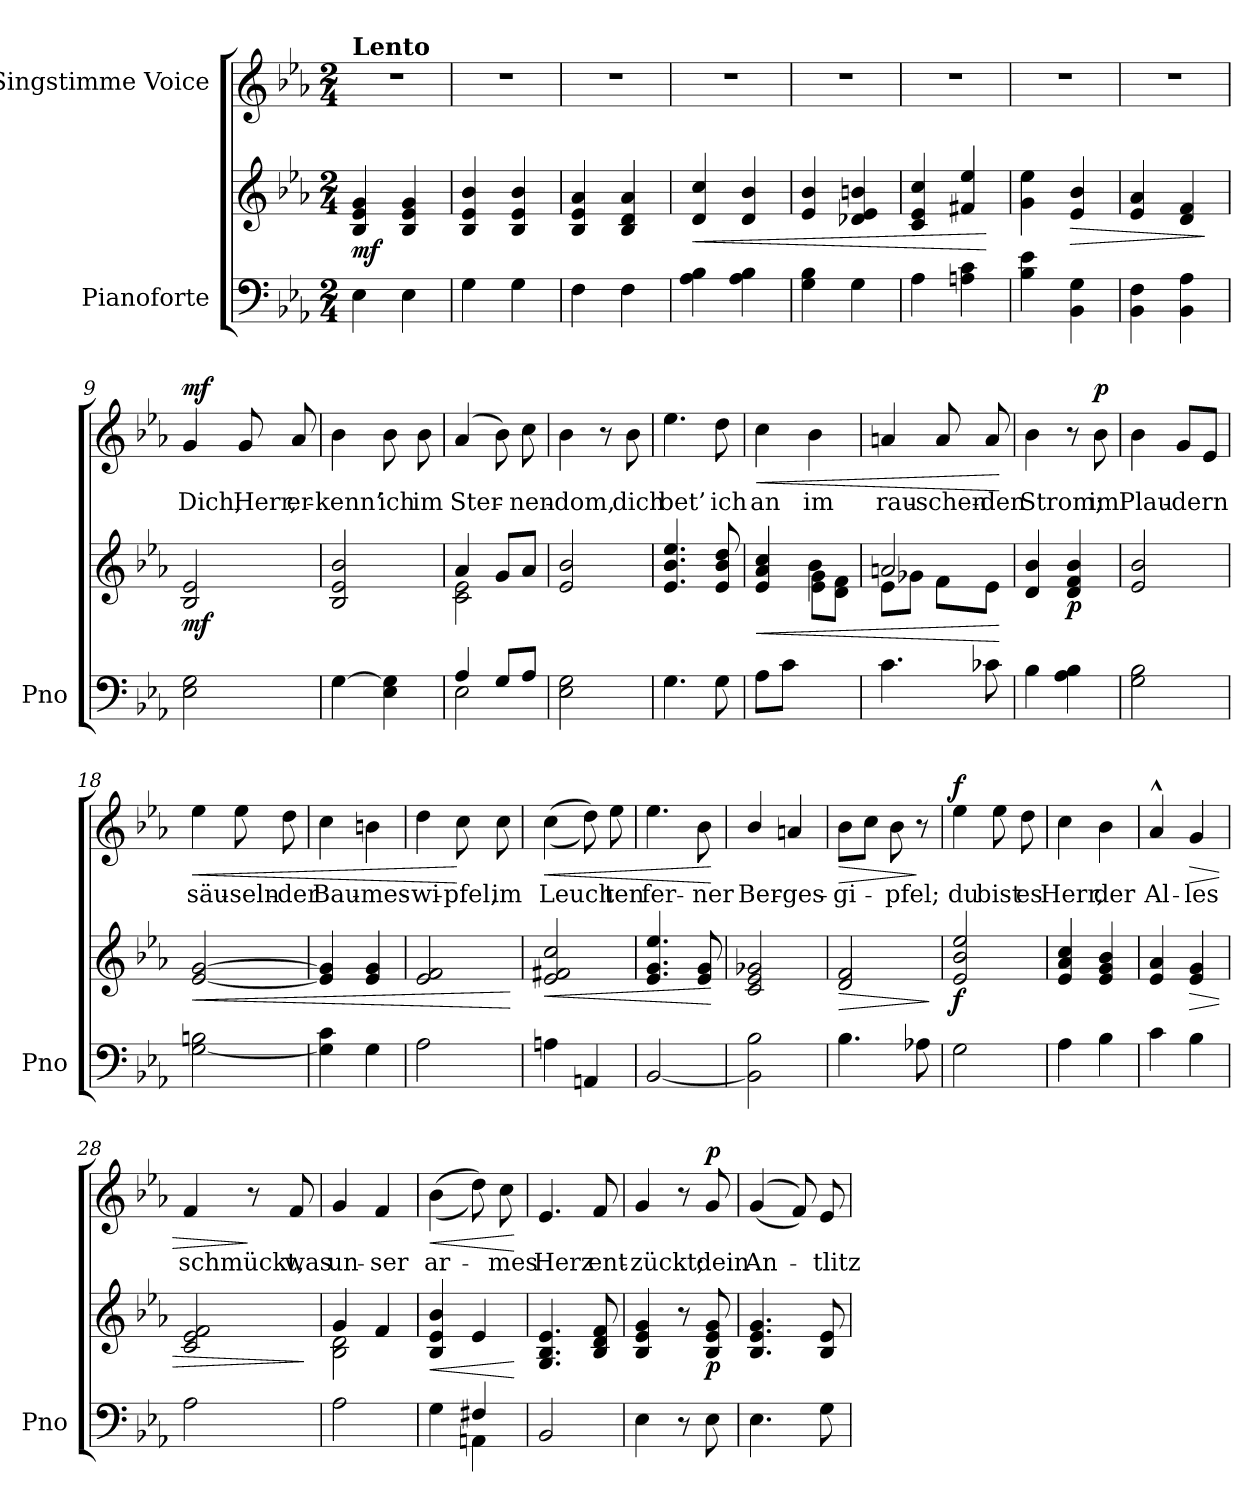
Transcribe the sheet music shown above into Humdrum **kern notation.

**kern	**kern	**dynam	**kern	**text	**dynam
*part2	*part2	*part2	*part1	*part1	*part1
*staff3	*staff2	*staff2/3	*staff1	*staff1	*staff1
*I"Pianoforte	*	*	*I"Singstimme Voice	*	*
*I'Pno	*	*	*	*	*
*clefF4	*clefG2	*	*clefG2	*	*
*k[b-e-a-]	*k[b-e-a-]	*	*k[b-e-a-]	*	*
*M2/4	*M2/4	*	*M2/4	*	*
=1	=1	=1	=1	=1	=1
!	!	!	!LO:TX:a:B:t=Lento	!	!
!	!	!LO:DY:b	!	!	!
4E-\	4B-/ 4e-/ 4g/	mf	2r	.	.
4E-\	4B-/ 4e-/ 4g/	.	.	.	.
=2	=2	=2	=2	=2	=2
4G\	4B-/ 4e-/ 4b-/	.	2r	.	.
4G\	4B-/ 4e-/ 4b-/	.	.	.	.
=3	=3	=3	=3	=3	=3
4F\	4B-/ 4e-/ 4a-/	.	2r	.	.
4F\	4B-/ 4d/ 4a-/	.	.	.	.
=4	=4	=4	=4	=4	=4
!	!	!LO:HP:b	!	!	!
4A-\ 4B-\	4d/ 4cc/	<	2r	.	.
4A-\ 4B-\	4d/ 4b-/	.	.	.	.
=5	=5	=5	=5	=5	=5
4G\ 4B-\	4e-/ 4b-/	.	2r	.	.
4G\	4d-X/ 4e-/ 4bn/	.	.	.	.
=6	=6	=6	=6	=6	=6
4A-\	4c/ 4e-/ 4cc/	.	2r	.	.
4An\ 4c\	4f#X/ 4ee-/	.	.	.	.
.	.	[	.	.	.
=7	=7	=7	=7	=7	=7
4B-\ 4e-\	4g\ 4ee-\	.	2r	.	.
!	!	!LO:HP:b	!	!	!
4BB-\ 4G\	4e-/ 4b-/	>	.	.	.
=8	=8	=8	=8	=8	=8
4BB-\ 4F\	4e-/ 4a-/	.	2r	.	.
4BB-\ 4A-\	4d/ 4f/	.	.	.	.
.	.	]	.	.	.
=9	=9	=9	=9	=9	=9
!	!	!LO:DY:b	!	!	!LO:DY:a
2E-\ 2G\	2B-/ 2e-/	mf	4g/	Dich,	mf
.	.	.	8g/	Herr,	.
.	.	.	8a-/	er-	.
=10	=10	=10	=10	=10	=10
[4G\	2B-/ 2e-/ 2b-/	.	4b-\	-kenn’	.
4E-\ 4G\]	.	.	8b-\	ich	.
.	.	.	8b-\	im	.
=11	=11	=11	=11	=11	=11
*^	*^	*	*	*	*
4A-/	2E-\	4a-/	2c\ 2e-\	.	(4a-/	Ster-	.
8G/L	.	8g/L	.	.	8b-\)	.	.
8A-/J	.	8a-/J	.	.	8cc\	-nen-	.
*v	*v	*	*	*	*	*	*
*	*v	*v	*	*	*	*
=12	=12	=12	=12	=12	=12
2E-\ 2G\	2e-/ 2b-/	.	4b-\	-dom,	.
.	.	.	8r	.	.
.	.	.	8b-\	dich	.
=13	=13	=13	=13	=13	=13
4.G\	4.e-/ 4.b-/ 4.ee-/	.	4.ee-\	bet’	.
8G\	8e-/ 8b-/ 8dd/	.	8dd\	ich	.
=14	=14	=14	=14	=14	=14
!	!	!LO:HP:b	!	!	!LO:HP:b
*	*^	*	*	*	*
8A-\L	4e-/ 4a-/ 4cc/	4ryy	<	4cc\	an	<
8c\J	.	.	.	.	.	.
4ryy	4b-\	8e-\ 8g\L	.	4b-\	im	.
.	.	8d\ 8f\J	.	.	.	.
=15	=15	=15	=15	=15	=15	=15
4.c\	2an/	8e-\L	.	4an/	rau-	.
.	.	8g-X\J	.	.	.	.
.	.	8f\L	.	8a/	-schen-	.
8c-X\	.	8e-\J	.	8a/	-den	.
*	*v	*v	*	*	*	*
.	.	[	.	.	[
=16	=16	=16	=16	=16	=16
4B-\	4d/ 4b-/	.	4b-\	Strom;	.
!	!	!LO:DY:b	!	!	!
4A-\ 4B-\	4d/ 4f/ 4b-/	p	8r	.	.
!	!	!	!	!	!LO:DY:a
.	.	.	8b-\	im	p
=17	=17	=17	=17	=17	=17
2G\ 2B-\	2e-/ 2b-/	.	4b-\	Plau-	.
.	.	.	8g/L	-dern	.
.	.	.	8e-/J	.	.
=18	=18	=18	=18	=18	=18
!	!	!LO:HP:b	!	!	!LO:HP:b
[2G\ 2Bn\	[2e-/ [2g/	<	4ee-\	säu-	<
.	.	.	8ee-\	-seln-	.
.	.	.	8dd\	-der	.
=19	=19	=19	=19	=19	=19
4G\] 4c\	4e-/] 4g/]	.	4cc\	Bau-	.
4G\	4e-/ 4g/	.	4bn\	-mes-	.
=20	=20	=20	=20	=20	=20
2A-\	2e-/ 2f/	.	4dd\	-wi-	.
.	.	.	8cc\	-pfel,	[
.	.	.	8cc\	im	.
.	.	[	.	.	.
=21	=21	=21	=21	=21	=21
!	!	!LO:HP:b	!	!	!LO:HP:b
4An\	2e-/ 2f#X/ 2cc/	<	((4cc\	Leuch	<
4AAn/	.	.	8dd\))	.	.
.	.	.	8ee-\	ten	.
=22	=22	=22	=22	=22	=22
[<2BB-/	4.e-/ 4.g/ 4.ee-/	.	4.ee-\	fer-	.
.	8e-/ 8g/	.	8b-\	-ner	.
.	.	[	.	.	[
=23	=23	=23	=23	=23	=23
2BB-\] 2B-\	2c/ 2e-/ 2g-X/	.	4b-/	Ber-	.
.	.	.	4an/	-ges-	.
=24	=24	=24	=24	=24	=24
!	!	!LO:HP:b	!	!	!LO:HP:b
4.B-\	2d/ 2f/	>	8b-\L	-gi-	>
.	.	.	8cc\J	.	.
.	.	.	8b-\	-pfel;	.
8A-X\	.	.	8r	.	]
.	.	]	.	.	.
=25	=25	=25	=25	=25	=25
!	!	!LO:DY:b	!	!	!LO:DY:a
2G\	2e-/ 2b-/ 2ee-/	f	4ee-\	du	f
.	.	.	8ee-\	bist	.
.	.	.	8dd\	es	.
=26	=26	=26	=26	=26	=26
4A-\	4e-/ 4a-/ 4cc/	.	4cc\	Herr,	.
4B-\	4e-/ 4g/ 4b-/	.	4b-\	der	.
=27	=27	=27	=27	=27	=27
4c\	4e-/ 4a-/	.	4a-^^/	Al-	.
!	!	!LO:HP:b	!	!	!LO:HP:b
4B-\	4e-/ 4g/	>	4g/	-les	>
=28	=28	=28	=28	=28	=28
2A-\	2c/ 2e-/ 2f/	.	4f/	schmückt,	.
.	.	.	8r	.	]
.	.	.	8f/	was	.
.	.	]	.	.	.
=29	=29	=29	=29	=29	=29
*	*^	*	*	*	*
2A-\	4g/	2B-\ 2d\	.	4g/	un-	.
.	4f/	.	.	4f/	-ser	.
*	*v	*v	*	*	*	*
=30	=30	=30	=30	=30	=30
*^	*	*	*	*	*
!	!	!	!LO:HP:b	!	!	!LO:HP:b
4G\	4ryy	4B-/ 4e-/ 4b-/	<	((4b-\	ar-	<
4F#X/	4AAn\	4e-/	.	8dd\))	.	.
.	.	.	.	8cc\	-mes	.
*v	*v	*	*	*	*	*
.	.	[	.	.	[
=31	=31	=31	=31	=31	=31
2BB-/	4.G/ 4.B-/ 4.e-/	.	4.e-/	Herz	.
.	8B-/ 8d/ 8f/	.	8f/	ent-	.
=32	=32	=32	=32	=32	=32
4E-\	4B-/ 4e-/ 4g/	.	4g/	-zückt;	.
8r	8r	.	8r	.	.
!	!	!LO:DY:b	!	!	!LO:DY:a
8E-\	8B-/ 8e-/ 8g/	p	8g/	dein	p
=33	=33	=33	=33	=33	=33
4.E-\	4.B-/ 4.e-/ 4.g/	.	((4g/	An-	.
.	.	.	8f/))	.	.
8G\	8B-/ 8e-/	.	8e-/	-tlitz	.
=	=	=	=	=	=
*-	*-	*-	*-	*-	*-
